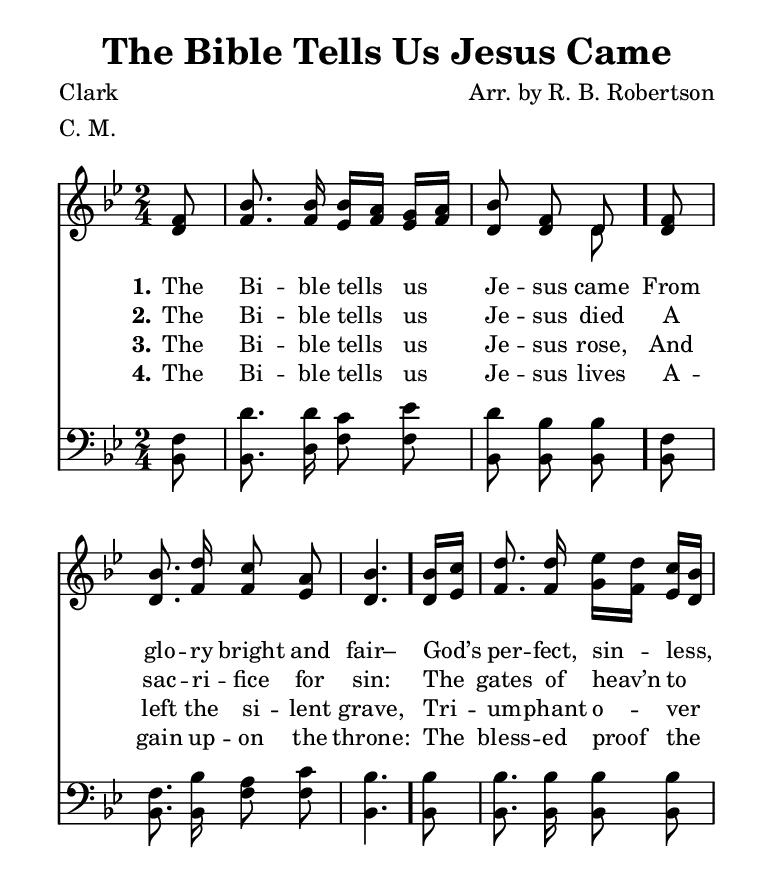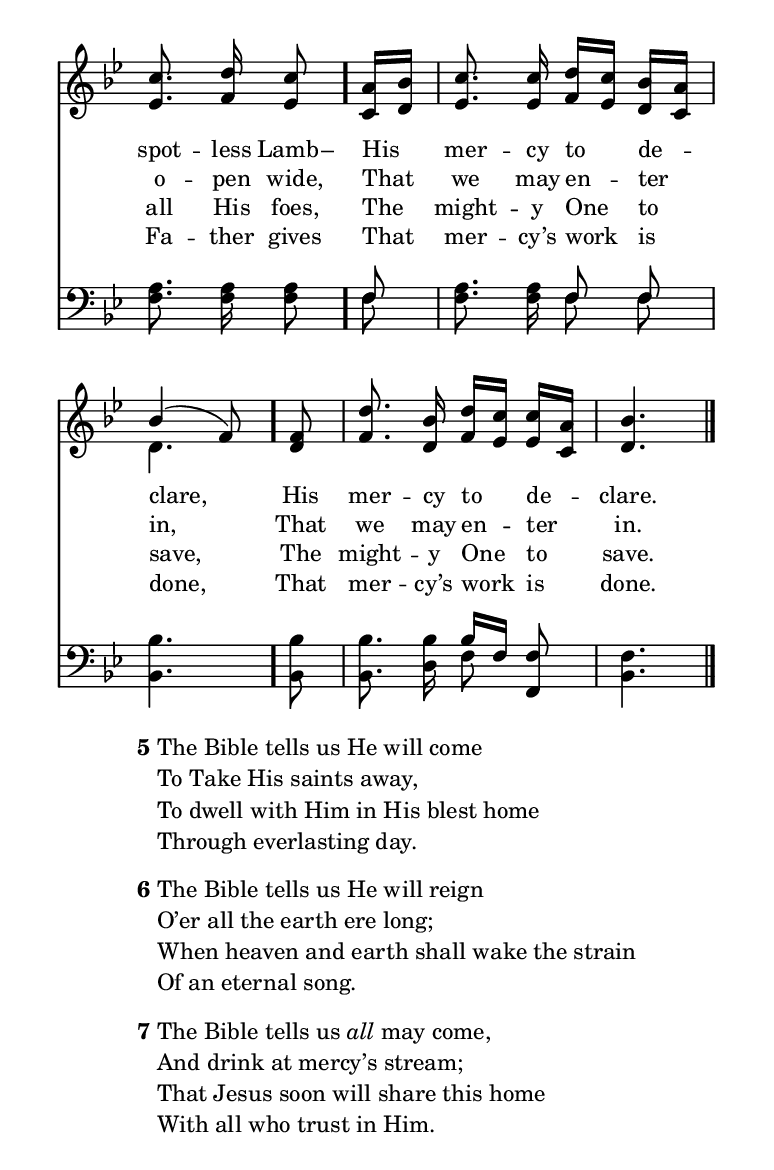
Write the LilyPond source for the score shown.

\include "common/global.ily"
\paper {
  \include "common/paper.ily"
  ragged-last = #(cond (is-eogsized #t) (#t #f))
  ragged-bottom = ##t
  page-count = #(cond (is-eogsized 2) (#t #f))
}

\header{
  hymnnumber = "302"
  title = "The Bible Tells Us Jesus Came"
  tunename = "Clark"
  meter = "C. M."
  poet = "Clark"
  composer = "Arr. by R. B. Robertson"
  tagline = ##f
}

global = {
  \include "common/overrides.ily"
  \override Staff.TimeSignature.style = #'numbered
  \time 2/4
  \override Score.MetronomeMark.transparent = ##t % hide all fermata changes too
  \tempo 8=80
  \key bes \major
  \partial 8
  \autoBeamOff
}

wordsE = \markuplist {

\line { The Bible tells us He will come }
\line { To Take His saints away, }
\line { To dwell with Him in His blest home }
\line { Through everlasting day. }

}

wordsF = \markuplist {

\line { The Bible tells us He will reign }
\line { O’er all the earth ere long; }
\line { When heaven and earth shall wake the strain }
\line { Of an eternal song. }

}

wordsG = \markuplist {

\line { The Bible tells us \italic all may come, }
\line { And drink at mercy’s stream; }
\line { That Jesus soon will share this home }
\line { With all who trust in Him. }

}

extraVersesMarkup = \markup { \column {
  \line{ \bold 5 \column { \wordsE } } \combine \null \vspace #0.4
  \line{ \bold 6 \column { \wordsF } } \combine \null \vspace #0.4
  \line{ \bold 7 \column { \wordsG } }
} }

barlineMarkup = \markup { \whiteout
\with-dimensions #'(-1 . -1) #'(0 . 0)
\raise #5 \line { \hspace #5 \extraVersesMarkup } }

customBarLine = {
  \override Staff.BarLine.stencil =
  #(lambda (grob)
     (ly:stencil-combine-at-edge
      (ly:bar-line::print grob)
      X RIGHT
      (grob-interpret-markup grob barlineMarkup)
      0))
}

notesSoprano = {
\global
\relative c' {

  f8 | bes8. bes16 bes[ a] g[ a] | bes8 f d
  f8 | bes8. d16 c8 a | bes4.
  bes16[ c] | d8. d16 ees16[ d] c[ bes] | c8. d16 c8
  a16[ bes] | c8. c16 d16[ c] bes[ a] | bes4( f8)
  f8 | d'8. bes16 d16[ c] c[ a] | bes4.

  \override Score.BarLine.layer = 1
  \onlyEogMusic \customBarLine

  \bar "|."

}
}

notesAlto = {
\global
\relative e' {

  d8 | f8. f16 ees16[ f] ees[ f] | d8 d d
  d8 | d8. f16 f8 ees | d4.
  d16[ ees] | f8. f16 g[ f] ees[ d] | ees8. f16 ees8
  c16[ d] | ees8. ees16 f[ ees] d[ c] | d4.
  d8 | f8. d16 f[ ees] ees[ c] | d4.

}
}

notesTenor = {
\global
\relative a {

  f8 | d'8. d16 c8 ees | d8 bes bes
  f8 | f8. bes16 a8 c | bes4.
  bes8 | bes8. bes16 bes8 bes | a8. a16 a8
  f8 | a8. a16 f8 f | bes4.
  bes8 | bes8. bes16 bes[ f] f8 | f4.

}
}

notesBass = {
\global
\relative f, {

  bes8 | bes8. d16 f8 f | bes,8 bes bes
  bes8 | bes8. bes16 f'8 f | bes,4.
  bes8 | bes8. bes16 bes8 bes | f'8. f16 f8
  f8 | f8. f16 f8 f | bes,4.
  bes8 | bes8. d16 f8 f, | bes4.

}
}

wordsA = \lyricmode {
\set stanza = "1."

The Bi -- ble tells us Je -- sus came \bar "."
From glo -- ry bright and fair– \bar "." \eogpagebreak
God’s per -- fect, sin -- less, spot -- less Lamb– \bar "."
%{HIDE>%} His mer -- cy to de -- clare, \bar "." %{<HIDE%} \eogbreak
His mer -- cy to de -- clare. \bar "."

}

wordsB = \lyricmode {
\set stanza = "2."

The Bi -- ble tells us Je -- sus died
A sac -- ri -- fice for sin:
The gates of heav’n to o -- pen wide,
%{HIDE>%} That we may en -- ter in, %{<HIDE%} \eogbreak
That we may en -- ter in.

}

wordsC = \lyricmode {
\set stanza = "3."

The Bi -- ble tells us Je -- sus rose,
And left the si -- lent grave,
Tri -- um -- phant o -- ver all His foes,
%{HIDE>%} The might -- y One to save, %{<HIDE%} \eogbreak
The might -- y One to save.

}

wordsD = \lyricmode {
\set stanza = "4."

The Bi -- ble tells us Je -- sus lives
A -- gain up -- on the throne:
The bless -- ed proof the Fa -- ther gives
%{HIDE>%} That mer -- cy’s work is done, %{<HIDE%} \eogbreak
That mer -- cy’s work is done.

}

\score {
  \context ChoirStaff <<
    \context Staff = upper <<
      \set Staff.autoBeaming = ##f
      \set ChoirStaff.systemStartDelimiter = #'SystemStartBar
      \set ChoirStaff.printPartCombineTexts = ##f
      \partcombine #'(2 . 9) \notesSoprano \notesAlto
      \context NullVoice = sopranos { \voiceOne << \notesSoprano >> }
      \context NullVoice = altos { \voiceTwo << \notesAlto >> }
      \context Lyrics = one   \lyricsto sopranos \wordsA
      \context Lyrics = two   \lyricsto sopranos \wordsB
      \context Lyrics = three \lyricsto sopranos \wordsC
      \context Lyrics = four  \lyricsto sopranos \wordsD
    >>
    \context Staff = men <<
      \set Staff.autoBeaming = ##f
      \clef bass
      \set ChoirStaff.printPartCombineTexts = ##f
      \partcombine #'(2 . 9) \notesTenor \notesBass
      \context NullVoice = tenors { \voiceOne << \notesTenor >> }
      \context NullVoice = basses { \voiceTwo << \notesBass >> }
    >>
  >>
  \layout {
    \include "common/layout.ily"
  }
  \midi{
    \include "common/midi.ily"
  }
}

nullMarkup = \markup { }
wrappedMarkup = \markup { \fill-line { \extraVersesMarkup } }
\markup { \onlyEogMarkup \nullMarkup \wrappedMarkup }

\version "2.19.49"  % necessary for upgrading to future LilyPond versions.

% vi:set et ts=2 sw=2 ai nocindent syntax=lilypond:
